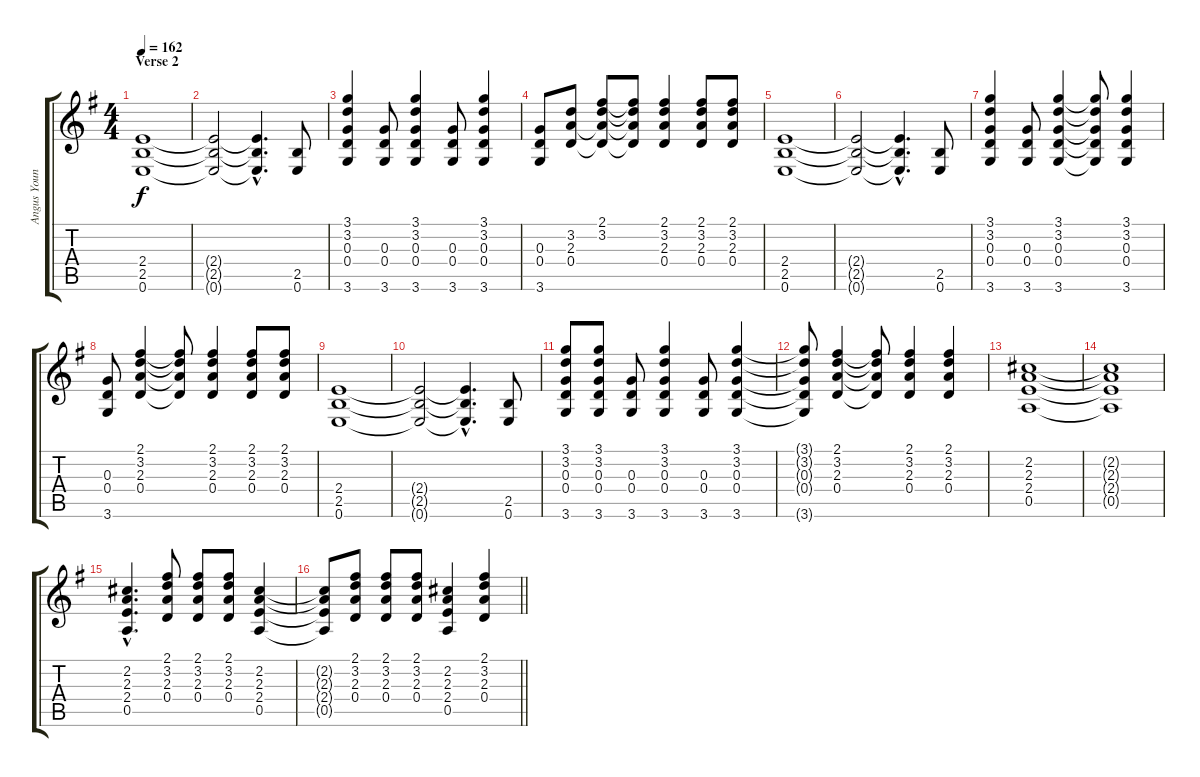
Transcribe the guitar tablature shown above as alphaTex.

\track ("Angus Young" "Angus Youn") {instrument distortionguitar}
\staff {score tabs}
\tuning (E4 B3 G3 D3 A2 E2) {hide}
\ts (4 4)
\section ("" "Verse 2")
\tempo 162
\clef g2
\ks g
(2.4 2.5 0.6).1{dy f} |
(2.4{t} 2.5{t} 0.6{t}).2 (2.4{hac t} 2.5{hac t} 0.6{hac t}).4{d} (2.5 0.6).8 |
(3.1 3.2 0.3 0.4 3.6).4 (0.3 0.4 3.6).8 (3.1 3.2 0.3 0.4 3.6).4 (0.3 0.4 3.6).8 (3.1 3.2 0.3 0.4 3.6).4 |
(0.3 0.4 3.6).8 (3.2 2.3 0.4).8 (2.1 3.2 2.3{t} 0.4{t}).8 (2.1{t} 3.2{t} 2.3{t} 0.4{t}).8 (2.1 3.2 2.3 0.4).4 (2.1 3.2 2.3 0.4).8 (2.1 3.2 2.3 0.4).8 |
(2.4 2.5 0.6).1 |
(2.4{t} 2.5{t} 0.6{t}).2 (2.4{hac t} 2.5{hac t} 0.6{hac t}).4{d} (2.5 0.6).8 |
(3.1 3.2 0.3 0.4 3.6).4 (0.3 0.4 3.6).8 (3.1 3.2 0.3 0.4 3.6).4 (3.1{t} 3.2{t} 0.3{t} 0.4{t} 3.6{t}).8 (3.1 3.2 0.3 0.4 3.6).4 |
(0.3 0.4 3.6).8 (2.1 3.2 2.3 0.4).4 (2.1{t} 3.2{t} 2.3{t} 0.4{t}).8 (2.1 3.2 2.3 0.4).4 (2.1 3.2 2.3 0.4).8 (2.1 3.2 2.3 0.4).8 |
(2.4 2.5 0.6).1 |
(2.4{t} 2.5{t} 0.6{t}).2 (2.4{hac t} 2.5{hac t} 0.6{hac t}).4{d} (2.5 0.6).8 |
(3.1 3.2 0.3 0.4 3.6).8 (3.1 3.2 0.3 0.4 3.6).8 (0.3 0.4 3.6).8 (3.1 3.2 0.3 0.4 3.6).4 (0.3 0.4 3.6).8 (3.1 3.2 0.3 0.4 3.6).4 |
(3.1{t} 3.2{t} 0.3{t} 0.4{t} 3.6{t}).8 (2.1 3.2 2.3 0.4).4 (2.1{t} 3.2{t} 2.3{t} 0.4{t}).8 (2.1 3.2 2.3 0.4).4 (2.1 3.2 2.3 0.4).4 |
(2.2 2.3 2.4 0.5).1 |
(2.2{t} 2.3{t} 2.4{t} 0.5{t}).1 |
(2.2{hac} 2.3{hac} 2.4{hac} 0.5{hac}).4{d} (2.1 3.2 2.3 0.4).8 (2.1 3.2 2.3 0.4).8 (2.1 3.2 2.3 0.4).8 (2.2 2.3 2.4 0.5).4 |
\barLineRight lightlight
(2.2{t} 2.3{t} 2.4{t} 0.5{t}).8 (2.1 3.2 2.3 0.4).8 (2.1 3.2 2.3 0.4).8 (2.1 3.2 2.3 0.4).8 (2.2 2.3 2.4 0.5).4 (2.1 3.2 2.3 0.4).4
